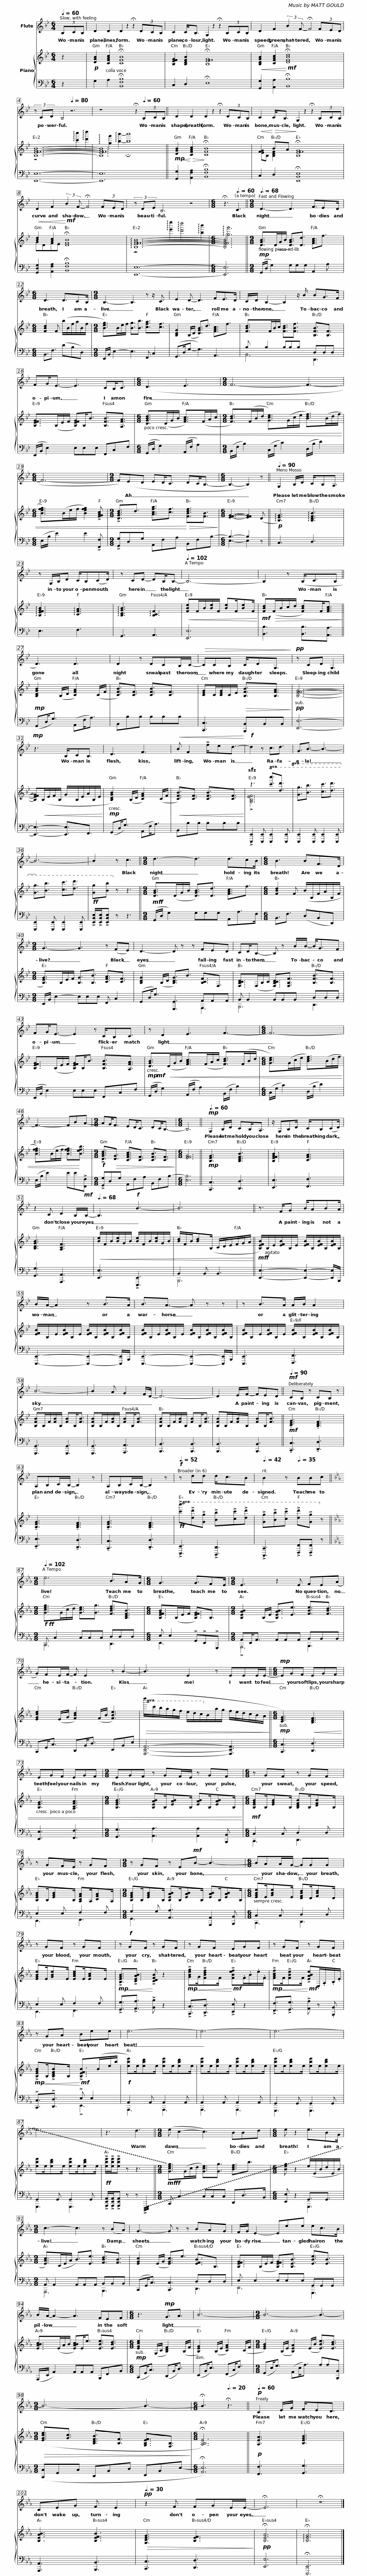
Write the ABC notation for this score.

X:1
%%score 1 { ( 2 4 ) | ( 3 5 ) }
L:1/8
Q:1/4=60
M:6/4
I:linebreak $
K:Bb
V:1 treble
V:2 treble
V:4 treble
V:3 bass
V:5 bass
V:1
 (3B,CB, | D2 D2 D2 z2 !fermata!z2 (3DCB, | C2 C<B, G,2 z2 !fermata!z2 (3B,CB, |$ D2 F2 (3:2:2B2 F- !fermata!F4 (3FED | (3z CD B,4[Q:1/4=80] z6 | %5
 z8 !fermata!z2[Q:1/4=60] (3B,CB, ||$ D2 D2 D2 z2 !fermata!z2 (3DCB, | C2 C<B, G,2 z2 !fermata!z2 (3B,CB, |$ D2 F2 (3:2:2B2 F- !fermata!F4 (3FED | (3z DE B,6 z4 | %10
[M:6/8][Q:3/8=20] !fermata!z3[Q:3/8=60] C3 ||$[M:9/8][Q:3/8=68] D3- D3 F3/2ED/ |[M:6/8] D3 D3/2CB,/ |[M:9/8] B,3- B,3 z z/ C3/2 |$ E2 D- D3 FE>D | %15
 C/D/ B,2- B,2 z/ B/ BG>F | FG<E- E3 CB,<C |$[M:6/8] (D3 E3 |[M:9/8] F6- F3- |[M:6/8] F6- |$ %20
[M:9/8] F)(ED ED<C DC<B,- |[M:6/8] B,3- B,2) z ||[Q:1/4=90] G,2 B,/D/ C/B,A,3/2 | z G,/B,/D C/B,(CD/) |$ z CD- DB,<B,- | %25
[Q:1/4=102] B,6- | B,2 z (B,<CB, ||$ D3) D3 | D2 z DCB,/C/- |!>(! CCB, C/DG,3/2!>)! |$ %30
!pp! z CD G,3 |!mp! z3 B,/CB,3/2 | D3 F3 |!<(! B F2 !>!f/ed3/2-!<)! |$!f! d2 z c3/2d3/2 | %35
 G3/2B3/2- B3- | B6- | B2 z c3 ||$[M:9/8] d3- d3 d3/2cB/ |[M:6/8] B3 BF>D | %40
[M:9/8] G3- G3 z (FE) |$ D3- D z z FED | CD<B,- B, z B/B/- B<GF | FG<E- E2 z C/B,C3/2 |$ z D2 E3 F3- | %45
[M:6/8] F6- | F3- FBA- |$[M:9/8] AG<F ED<C DC<B,- |[M:6/8] B,6 ||!mp![Q:3/8=60] G,2 B,/D/ CB,<A, | %50
 z/ G,B,D/ C/B,(CD/) |$ z2 C D2 B,/!mf!B,/- |[Q:3/8=68] B,3!f! B3- | B6 ||$ z3/2 F/G B/ABA/ | %55
 B/A/- A2 z B>A | B3/2A3/2- A z z |$ z B>A A/B/ A2 | B6- | B2 A G2 F/D/- |$ %60
 D6- | D2 E/F/- FED ||[Q:1/4=90]!mf! CB, z CB, z | A,B,C/B,/- B,2 z |$ A,B,C/B,/- B,2 z | %65
[Q:1/4=90][Q:3/8=52]!f! z dd d<cB |[Q:1/4=90][Q:3/8=42] B2 z[Q:3/8=35] BBc ||$[K:Eb][M:9/8][Q:1/4=102] e6 B3/2AG/ |[M:6/8] G3 G3/2FE/ |[M:9/8] E3 z2 E FE(A |$ %70
 G)FE/F/- F E2 z B2- | B3 E2 z EEE/E/- ||$[M:6/8]!mp! EGF EGF | EGF EGF |[M:9/8] EGF z GF/E/ z GF |$ %75
[M:6/8] z GF z GF | z GF/E/ z GF |[M:9/8] z GF z E!mf!B- B3- |$[M:6/8] BAA/G/- GGG | z GF z GF | %80
 z!f! GF z GF |$ z GF EGF | z GF z GF | z GA Bee |$ e6- | %85
 e6- | e6- | e6 | z3 d3 ||$[M:9/8] (e c2- c3) BBd | %90
[M:6/8] e z2 e3/2BG/ |[M:9/8] c3- c3 z (BA) |$ G3- G z z BAG | F/G/ E2- Eee ec>B | B/A/- A2- A3 FEF |$ %95
[M:6/8] z3!mp! G3/2A3/2 | B6- |[M:9/8] B6- B3- |$[M:9/8] B6- B3- |[M:6/8] !fermata!B3[Q:3/8=20] !fermata!z3 || %100
!p![Q:1/4=60] C2 E/G/ F/ED3/2 |$ CEG F E2 |!pp![Q:3/8=30] z2 F FGE/E/- | !fermata!E6 | !fermata!z6 |] %105
V:2
 z2 |!p! [DGB]2 [CFAc]2 !fermata![CFB]8 | [B,EFG]2 [B,DFB]2 !fermata![B,EFG]8 |$!<(! [B,DGB]2 [CFAc]2!<)!!mf! !fermata![DFBd]8 | [B,EFGB]12- | %5
 [B,EFGB]12 ||$!mp!!<(! [DGB]2!<)!!>(! [CFAc]2!>)! !fermata![CFB]8 |!<(! [FG]2!<)!!>(! BA!>)! !fermata![B,EFG]8 |$!<(! [Bd]2 [Ac]2!<)!!mf! !fermata![DFB]8 | !arpeggio![B,EFGB]12- | %10
[M:6/8] [B,EFGB]6 ||$[M:9/8]!mp! [DGB]>(DG/B/ [DGB]3/2)[Dd]3/2 [FAc]3/2f3/2 |[M:6/8] [FBd]2 F (b/B/f/a/B/f/ |[M:9/8] [Beg]>)Be/f/ [Bg]3/2[Bb]3/2 [cfa]3/2[cf]3/2 |$ [B,DG]2 (B,/D/ [DGB]3/2)d3/2 [FAc]3/2f3/2 | %15
 [FBd]>FB/c/ [FBd]3/2[FBf]3/2 [B,FB]3/2[B,F]3/2 | [B,EFG]>(B,E/F/ [B,EFG])B,<B [B,FB]3/2[A,FA]3/2 |$[M:6/8]!<(! [DGBd]>(DG/B/ [FAc]>)(FA/c/ |[M:9/8] [FBd]>)(FB/d/ [Gce]>)(Gc/e/ [Bdf]>)(Bd/f/ |[M:6/8] [Befg]>)(Be/f/ [Befg]2) !>![FGAc] |$ %20
[M:9/8] !>![DGBd]3/2d3/2 [Acfa]3/2[cf]3/2!<)!!>(! [FBdf]3/2[FB]3/2!>)! |[M:6/8] [EFG]3- [EFG]2 (D ||!p! !arpeggio![B,EG]3) !arpeggio![B,DFB]3 | !arpeggio![B,EFGB]3 !arpeggio![CFA]3 |$ !arpeggio![B,DGB]3 !arpeggio![B,CF]3 | %25
!<(! [FBe]F/B/[Be]/F/ [Be]F/[Be]F/!<)! |!mf! [FBd]!>(!(F/B/c/d/ [FBd])F<[FAc]!>)! ||$!mp! [B,DGB]2 (B,/D/ [CFA]2) (C/F/ | [CFB]3/2)[CF]3/2 [CFB]3/2[CF]3/2 | [CEG]C/[CEG]/C/E/!>(! [B,FB]3/2[B,FA]3/2!>)! |$ %30
!pp! [B,EFG]6- | [B,EFG]!<(!(B,/E/F/B,/ G/B,/E/A/B,/E/!<)! |!mp! [B,DGB]2) (B,/D/ [CFA]2) (C/F/ |!<(! [CFB]3/2)[CF]3/2 [CFB]3/2[CF]3/2!<)! |$!sfz! z3!8va(! [c'c'']3/2[d'd'']3/2 | %35
 [gg']3/2[bb']3/2 [c'c'']3/2[d'd'']3/2 | [gg']3/2[bb']3/2 [c'c'']3/2[d'd'']3/2 |!ff! [gg'][bb']!8va)! z z3 ||$[M:9/8]!mf!!f! [DGB]>(DG/B/ [DGB]3/2)[Dd]3/2 [FAc]3/2f3/2 |[M:6/8] [FBd]2 F (B/B,/F/A/B,/F/ | %40
[M:9/8] [B,EG]>)B,E/F/ [B,G]3/2[B,B]3/2 [CFA]3/2[CF]3/2 |$ [B,DG]2 (B,/D/ [B,DG]3/2)B3/2 [B,CF]3/2F,3/2 | [F,B,CD]>(F,B,/C/ [F,B,CD]3/2)[F,B,F]3/2 [B,FB]3/2[B,F]3/2 | [B,EFG]>(B,E/F/ [B,EFG])B,<B [B,FB]3/2[A,FA]3/2 |$!mp!!mf! [DGB]>!<(!(DG/B/ [FAc]>)(FA/c/ [FBd]>)(FB/d/ | %45
[M:6/8] [Gce]>)(Gc/e/ [Bdf]>)(Bd/f/ | [Befg]>)(Be/f/ [Befg]3/2)!<)![Befb]3/2 |$[M:9/8]!f! !>![DGBd]3/2!>(![DG]3/2 [CFAc]3/2[CF]3/2 [CFB]3/2[CF]3/2!>)! |[M:6/8] [EFG]6 ||!mp! [B,EG]3 [B,DFB]3 | %50
 [B,EFGB]3 [CFA]3 |$ [B,DGB]3 [A,CF]3 |!<(! [Be]/F/B/[Be]/G/B/ [Be]/F/B/[Be]/G/B/ | [Bd]/F/B/[Bd](B,/ C/D/E/F/G/A/!<)! ||$!mf!!f! [B,EFB]/)B,/E/[EFB]/B,/E/ [EFB]/B,/[EFB]/B,/[EFB]/B,/ | %55
 [EFB]/B,/E/[EFB]/B,/E/ [EFB]/B,/[EFB]/B,/[EFB]/B,/ | [EFB]/B,/E/[EFB]/B,/E/ [EFB]/B,/[EFB]/B,/[EFB]/B,/ |$ [EFB]/B,/E/[EFB]/B,/E/ [EFB]/B,/[EFB]/B,/[EFB]/B,/ | [B,FB]B,/F/[FB]/B,/ [FB]B,<[FB] | [B,FB]B,/F/[FB]/B,/ [FB]B,<[FB] |$ %60
 [B,FB]B,/F/[FB]/B,/ [FB]B,<[FB] | [B,FB]B,/F/[FB]/B,/ [FB]B,<[FB] ||!mf! !tenuto![CEG]3 !tenuto![B,DF]3 | !tenuto![B,EG]3 !tenuto![B,DF]3 |$ !tenuto![B,EG]3 !tenuto![B,DF]3 | %65
!ff!!8va(! !>![c'c'']!>![d'd'']!>![gg'] !>![bb']!>![c'c'']!>![d'd''] | !>![gg']!>![bb']!>![c'c''] !>![d'd'']!>![gg']!8va)! z ||$[K:Eb][M:9/8]!f!!ff! [Gceg]>(Gc/d/ [Gce]3/2)[Gg]3/2 [FBdf]3/2[B,DFB]3/2 |[M:6/8] [B,EFGB]>(B,E/F/ [B,EFG]3/2)B,3/2 |[M:9/8] [B,EAB]2 (B,/E/ [B,EAB]3/2)[Ee]3/2 [FBe]3/2[FBd]3/2 |$ %70
 [EGce]2 (E/G/ [FBd]2) (F/B/ [FBe]3) |!8va(!!>(! (d''/c''/b'/a'/g'/f'/ e'/d'/c'/!8va)!b/a/g/ f/e/d/c/B/A/!>)! ||$[M:6/8]!mp! [CEG]3)!<(! [B,DF]3 | [B,EG]3 [A,CFA]3 |[M:9/8] [B,EGB]3 [B,EAB]B,/[EAB]B,/ [EAB]B,/[EAB]B,/!<)! |$ %75
[M:6/8]!mf! [B,EGB]B,/[EGB]B,/ [B,DFB]B,/[DFB]B,/ | [B,EGB]B,/[EGB]B,/ [A,CFA]A,/[CFA]A,/ |[M:9/8] [B,EGB]B,/[EGB]B,/ [B,EAB]B,/[EAB]B,/ [EAB]B,/[EAB]B,/ |$[M:6/8] [EGBe]E/[GBe]E/ [DFBd]D/[FBd]D/ | [EGBe]E/[GBe]E/ [EAce]E/[EAc]E/ | %80
!mp!!<(! !>![B,EGB]3/2!>![CEAB]3/2!<)! !>![CDFB] z2 |$!mp!!<(! !>![GBeg]G/!>![FBdf]F/!<)!!mf! !>![FBef].F/.B/.e/.F/ |!mp!!<(! !>![FAcf]F/!>![FBe]F/!<)!!mf! !>![EABe].E,/.A,/.B,/.E/ |!mp!!<(! !>![B,EGB]B,/!>![B,DFB]B,/!<)!!mf! !>![B,EFB]>(Be/b/ |$!f! [ebe'])e/[ebd']e/ [ebe']e/[ebd']e/ | %85
 [ebe']e/[ebd']e/ [ebe']e/[ebd']e/ | [ebe']e/[ebd']e/ [ebe']e/[ebd']e/ | [ebe']e/[ebd']e/ [ebe']e/[ebd']e/ |!ff! !>![ebe']/!>![ebe']/!>![ebe'] z z3 ||$[M:9/8]!mf!!ff! !~)![Gceg]>(Gc/d/ [Gce]3/2)[Gg]3/2 [Bdf]3/2b3/2 | %90
[M:6/8] [Beg] z2 (e/E/B/d/E/B/ |[M:9/8] [EAc]>)(CE/A/ B3/2)[Ee]3/2 [FBd]3/2[FB]3/2 |$ [EGc]2 (E/G/ [EGc]3/2)e3/2 [EFB]3/2B,3/2 | [B,EFG]>(B,E/F/ [B,EFG]3/2)[B,EB]3/2 [EBe]3/2[EB]3/2 | [EABc]>(EA/B/ [EABc])E<e [EBe]3/2[EBd]3/2 |$ %95
[M:6/8]!mp! [EGce]2 (G,/C/ [B,DF]2) (B,/F/ | [B,EG]2) (B,/E/ [CFA]2) (C/F/ |[M:9/8] [EGB]2) (B,/E/ [B,EA]2) (E/B/ [EBe]3/2)[EBd]3/2 |$[M:9/8]!>(! ([EGce]3/2[Gc]3/2 [B,DFB]3/2[B,F]3/2 [G,B,EF]3/2[F,B,]3/2!>)! |[M:6/8] !fermata![A,B,E]6) || %100
!p! [A,EA]3 [B,EGB]3 |$ [B,EAB]3 [B,EFB]3 |!>(! [G,CEG]3 [B,EF]3!>)! |!pp! !fermata![B,EA]6 | !arpeggio!!fermata![B,EG]6 |] %105
V:3
 z2 | G,2 A,2 !fermata![B,,F,B,]8 | C,2 D,2 !fermata!E,8 |$ [G,,G,]2 [A,,A,]2 !fermata![B,,B,]8 | [E,,E,]12- | %5
 [E,,E,]12 ||$ [G,,G,]2 [A,,F,A,]2 !fermata![B,,F,B,]8 | C,2 D,2 !fermata![E,,B,,E,]8 |$ [G,,D,G,]2 [A,,F,A,]2 !fermata![B,,F,B,]8 | [E,,E,]12- | %10
[M:6/8] [E,,E,]6 ||$[M:9/8] (G,,/D,/ G,2) G,G,G, A,,2 A, |[M:6/8] B,,3/2F,3/2 (DB,D,) |[M:9/8] E,,/B,,/ E,2- E,3 F,, C,2 |$ (G,,>D,G,- G,3) A,,3 | %15
 B, B,2 B,B,B, D,D,D, | (E,,/B,,/ E,2) E,E,E, F,,C,F, |$[M:6/8] (G,,/D,/ G,2) (A,,/F,/ A,2) |[M:9/8] (B,,/F,/ B,2) (C,/G,/ C2) (D,/B,/ D2) |[M:6/8] (E,/B,/ E2) E2 !>![F,,F,] |$ %20
[M:9/8] !>![G,,G,]D,G, A,,F,A, B,,F,B,- |[M:6/8] B,3- B,2 z || C,3 D,3 | E,3 F,3 |$ G,,3 A,,3 | %25
 [E,,E,]6 | [B,,B,]3 [B,,B,]3/2[A,,A,]3/2 ||$ (G,,D,<G,) (A,,F,<A,) | B,,B,B, B,B,B, | [C,,C,]3 [B,,,B,,]B,,B,, |$ %30
 [E,,E,]6- | [E,,E,]3- [E,,E,]3/2F,,3/2 | (G,,D,<G,) (A,,F,<A,) | B,,B,B, B,B,B, |$ !>![E,,,E,,]2 [E,,,E,,] [E,,,E,,]2 [E,,,E,,] | %35
 [E,,,E,,]2 [E,,,E,,] [E,,,E,,]2 [E,,,E,,] | [E,,,E,,]2 [E,,,E,,] [E,,,E,,]2 [E,,,E,,] | !>![E,,B,,E,]/!>![E,,B,,E,]/!>![E,,B,,E,] z z3 ||$[M:9/8] (G,,/D,/ G,2) G,G,G, A,,A,>F, |[M:6/8] B,,3/2F,3/2 (D,B,,D,,) | %40
[M:9/8] E,,/B,,/ E,2- E,E,E, F,, C,2 |$ (G,,D,<G,) [G,,,G,,]3 A,,A,,A,, | B,, B,,2 B,,B,,B,, D,D,D, | (E,,/B,,/ E,2) E,E,E, F,,C,F, |$ (G,,/D,/ G,2) (A,,/F,/ A,2) (B,,/F,/ B,2) | %45
[M:6/8] (C,/G,/ C2) (D,/B,/ D2) | (E,/B,/ E2) EE!>![F,,F,] |$[M:9/8] !>![G,,G,]D,G, A,,F,A, B,,F,B,- |[M:6/8] [E,B,]6 || [C,,C,]3 [D,,D,]3 | %50
 [E,,E,]3 [F,,F,]3 |$ [G,,G,]3 [A,,,A,,]3 | [E,,E,]3 !>![E,,,E,,]3 | B,,2 B,, B,,3 ||$ [E,,E,]3- [E,,E,]2- [E,,E,]/B,,,/ | %55
 [E,,,E,,]3- [E,,,E,,]2- [E,,,E,,]/B,,,/ | [E,,,E,,]3- [E,,,E,,]2- [E,,,E,,]/B,,,/ |$ [E,,,E,,]3 [F,,,F,,]3 | [G,,,G,,]3 [G,,,G,,]3 | [G,,,G,,]3 [A,,,A,,]3 |$ %60
 [B,,,B,,]3 [B,,,B,,]3 | [B,,,B,,]3 [B,,,B,,]3 || !tenuto![C,,C,]3 !tenuto![D,,D,]3 | !tenuto![E,,E,]3 !tenuto![D,,D,]3 |$ !tenuto![C,,C,]3 !tenuto![D,,D,]3 | %65
 !>![E,,,E,,]3 !>![D,,,D,,]3 | !>![C,,,C,,]3 !>![F,,,F,,]!>![F,,,F,,] z ||$[K:Eb][M:9/8] C,, C,2 C,C,C, D,D,D, |[M:6/8] E, E,2 !>!G,,!>!E,,!>!G,,, |[M:9/8] A,,E,,<A,, A,,A,,A,, B,,B,,B,, |$ %70
 C,,G,,<C, D,,B,,<D, E,,B,,E, | [A,,,E,,A,,]6- [A,,,E,,A,,]3 ||$[M:6/8] [C,,C,]3 [D,,D,]3 | [E,,E,]3 [F,,F,]3 |[M:9/8] [G,,G,]3 [A,,A,]3 [A,,A,]2 [B,,,B,,] |$ %75
[M:6/8] C,2 C, D,2 D, | E,2 E, F,2 F, |[M:9/8] G,2 G, [A,,A,]3 [A,,,A,,]2 [B,,,B,,] |$[M:6/8] C,2 C, D,2 D, | E,2 E, F,2 F, | %80
 !>![G,,G,]3/2!>![A,,A,]3/2 !>![B,,B,] z2 |$ !>![C,,C,]3/2!>![D,,D,]3/2 !>![E,,E,] z2 | !>![F,,F,]3/2!>![G,,G,]3/2 !>![A,,A,] z .[B,,,B,,] | !>![C,,C,]3/2!>![D,,D,]3/2 !>!E, E,2 |$ A,,2 A,, A,,2 A,, | %85
 A,,2 A,, A,,2 A,, | G,,2 G,, G,,2 G,, | G,,2 G,, G,,2 G,, | !>![A,,,E,,A,,]/!>![A,,,E,,A,,]/!>![A,,,E,,A,,] z z !~(!!>![D,,,E,,,F,,,G,,,]2 ||$[M:9/8] C,, C,2 C,C,C, D,,D,>B,, | %90
[M:6/8] [E,,E,] z2 G,,3/2G,,3/2 |[M:9/8] A,, A,,2 A,,A,,A,, B,,B,,B,, |$ (C,,G,,<C,) [C,,C,]3 D,D,D, | E, E,2 E,E,E, G,,G,,G,, | (A,,,/E,,/ A,,2) A,,A,,A,, B,,,F,,B,, |$ %95
[M:6/8] (C,,G,,<C,) (D,,B,,<D,) | (E,,B,,<E,) (F,,C,<F,) |[M:9/8] (G,,E,<G,) (A,,E,<A,) A,A,[B,,,B,,] |$[M:9/8] ([C,,C,]G,,C, D,,B,,D, E,,B,,E,- |[M:6/8] !fermata![A,,E,]6) || %100
 [F,,F,]3 [G,,G,]3 |$ [A,,,A,,]3 [B,,,B,,]3 | [C,,C,]3 [D,,D,]3 | [E,,E,]6 | !fermata![E,,,E,,]6 |] %105
V:4
 x2 | x12 | x12 |$ x12 | z8 !arpeggio![c'c'']2 !arpeggio![d'd'']2 | %5
 !arpeggio![gg']2 !arpeggio![bb']2- !fermata![bb']8 ||$ x12 | EB, [B,DF]2 x8 |$ GDFE x8 | z4 !arpeggio![e'e'']2 !arpeggio![d'd'']4 !arpeggio![bb']2 | %10
[M:6/8] !arpeggio![gg']6 ||$[M:9/8] x9 |[M:6/8] x6 |[M:9/8] x9 |$ x9 | %15
 x9 | x9 |$[M:6/8] x6 |[M:9/8] x9 |[M:6/8] x6 |$ %20
[M:9/8] x9 |[M:6/8] x6 || x6 | x6 |$ x6 | %25
 x6 | x6 ||$ x6 | x6 | x6 |$ %30
 x6 | x6 | x6 | x6 |$ !>![G,B,EF]6!8va(! | %35
 x6 | x6 | x2!8va)! x4 ||$[M:9/8] x9 |[M:6/8] x6 | %40
[M:9/8] x9 |$ x9 | x9 | x9 |$ x9 | %45
[M:6/8] x6 | x6 |$[M:9/8] x9 |[M:6/8] x6 || x6 | %50
 x6 |$ x6 | x6 | x6 ||$ x6 | %55
 x6 | x6 |$ x6 | x6 | x6 |$ %60
 x6 | x6 || x6 | x6 |$ x6 | %65
!8va(! x6 | x5!8va)! x ||$[K:Eb][M:9/8] x9 |[M:6/8] x6 |[M:9/8] x9 |$ %70
 x9 |!8va(! x9/2!8va)! x9/2 ||$[M:6/8] x6 | x6 |[M:9/8] x9 |$ %75
[M:6/8] x6 | x6 |[M:9/8] x9 |$[M:6/8] x6 | x6 | %80
 x6 |$ x6 | x6 | x6 |$ x6 | %85
 x6 | x6 | x6 | x6 ||$[M:9/8] x9 | %90
[M:6/8] x6 |[M:9/8] x9 |$ x9 | x9 | x9 |$ %95
[M:6/8] x6 | x6 |[M:9/8] x9 |$[M:9/8] x9 |[M:6/8] x6 || %100
 x6 |$ x6 | x6 | x6 | x6 |] %105
V:5
 x2 | x12 | x12 |$ x12 | x12 | %5
 x12 ||$ x12 | x12 |$ x12 | x12 | %10
[M:6/8] x6 ||$[M:9/8] x9 |[M:6/8] x6 |[M:9/8] x9 |$ x9 | %15
 B,,6 D,,3 | x9 |$[M:6/8] x6 |[M:9/8] x9 |[M:6/8] x6 |$ %20
[M:9/8] x9 |[M:6/8] E,3- E,2 x || x6 | x6 |$ x6 | %25
 x6 | x6 ||$ x6 | x6 | x6 |$ %30
 x6 | x6 | x6 | x6 |$ x6 | %35
 x6 | x6 | x6 ||$[M:9/8] x9 |[M:6/8] x6 | %40
[M:9/8] x9 |$ x6 A,,,3 | B,,,6 D,,3 | x9 |$ x9 | %45
[M:6/8] x6 | x6 |$[M:9/8] x9 |[M:6/8] x6 || x6 | %50
 x6 |$ x6 | x6 | B,,,6 ||$ x6 | %55
 x6 | x6 |$ x6 | x6 | x6 |$ %60
 x6 | x6 || x6 | x6 |$ x6 | %65
 x6 | x6 ||$[K:Eb][M:9/8] C,,6 D,,3 |[M:6/8] E,,3 x3 |[M:9/8] !>!A,,,6 B,,,3 |$ %70
 x9 | x9 ||$[M:6/8] x6 | x6 |[M:9/8] x9 |$ %75
[M:6/8] C,,3 D,,3 | E,,3 F,,3 |[M:9/8] G,,3 x6 |$[M:6/8] C,,3 D,,3 | E,,3 F,,3 | %80
 x6 |$ x6 | x6 | x3 !>!E,,3 |$ A,,,3 A,,,3 | %85
 A,,,3 A,,,3 | G,,,3 G,,,3 | G,,,3 G,,,3 | x6 ||$[M:9/8] x9 | %90
[M:6/8] x3 G,,,3 |[M:9/8] A,,,6 B,,,3 |$ x6 D,,3 | E,,6 G,,,3 | x9 |$ %95
[M:6/8] x6 | x6 |[M:9/8] x9 |$[M:9/8] x9 |[M:6/8] x6 || %100
 x6 |$ x6 | x6 | x6 | x6 |] %105
